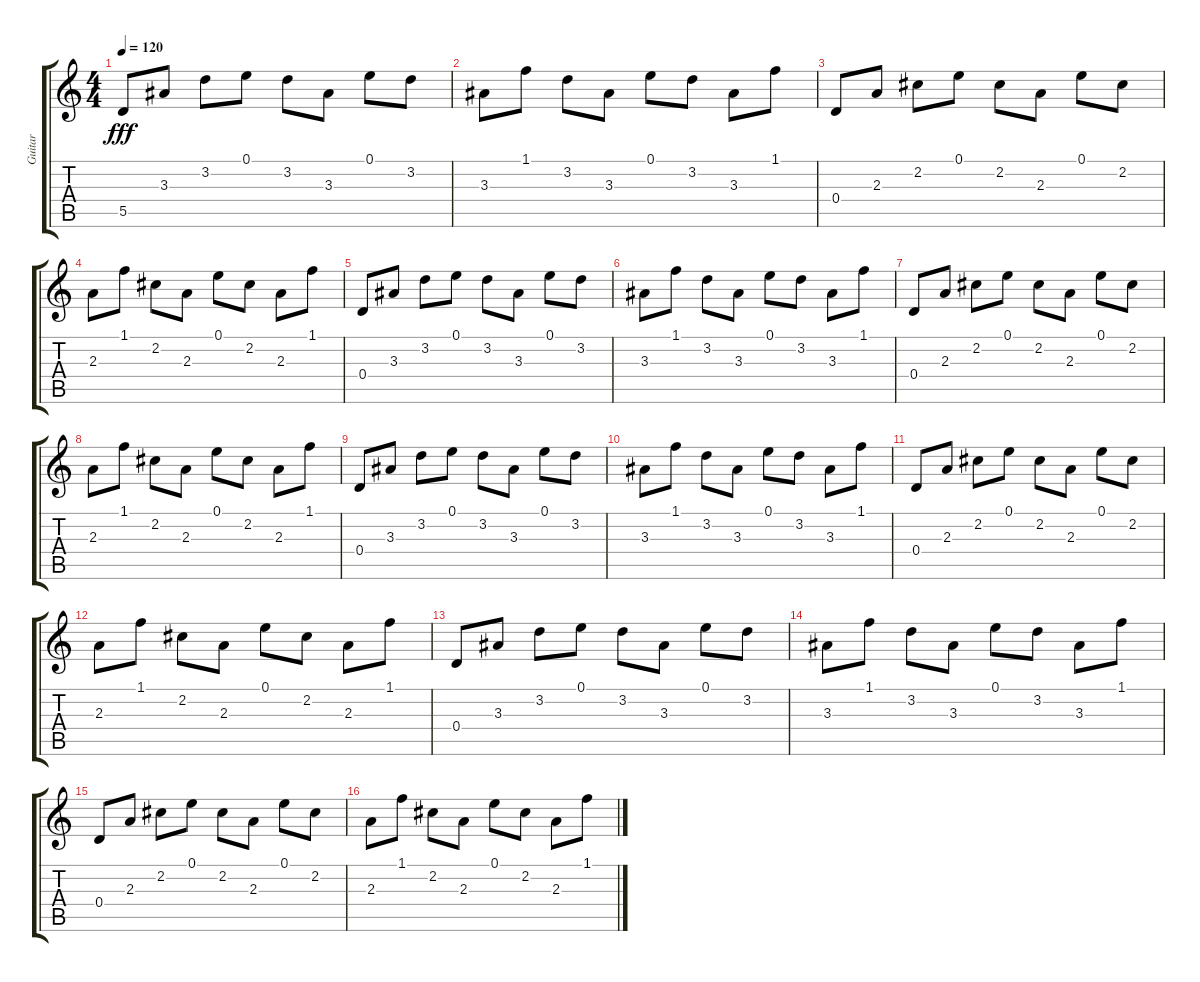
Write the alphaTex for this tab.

\track ("Guitar" "Guitar") {instrument acousticguitarnylon}
\staff {score tabs}
\tuning (E4 B3 G3 D3 A2 E2) {hide}
\ts (4 4)
\tempo 120
\clef g2
\ks c
5.5.8{dy fff instrument acousticguitarnylon} 3.3.8 3.2.8 0.1.8 3.2.8 3.3.8 0.1.8 3.2.8 |
3.3.8 1.1.8 3.2.8 3.3.8 0.1.8 3.2.8 3.3.8 1.1.8 |
0.4.8 2.3.8 2.2.8 0.1.8 2.2.8 2.3.8 0.1.8 2.2.8 |
2.3.8 1.1.8 2.2.8 2.3.8 0.1.8 2.2.8 2.3.8 1.1.8 |
0.4.8 3.3.8 3.2.8 0.1.8 3.2.8 3.3.8 0.1.8 3.2.8 |
3.3.8 1.1.8 3.2.8 3.3.8 0.1.8 3.2.8 3.3.8 1.1.8 |
0.4.8 2.3.8 2.2.8 0.1.8 2.2.8 2.3.8 0.1.8 2.2.8 |
2.3.8 1.1.8 2.2.8 2.3.8 0.1.8 2.2.8 2.3.8 1.1.8 |
0.4.8 3.3.8 3.2.8 0.1.8 3.2.8 3.3.8 0.1.8 3.2.8 |
3.3.8 1.1.8 3.2.8 3.3.8 0.1.8 3.2.8 3.3.8 1.1.8 |
0.4.8 2.3.8 2.2.8 0.1.8 2.2.8 2.3.8 0.1.8 2.2.8 |
2.3.8 1.1.8 2.2.8 2.3.8 0.1.8 2.2.8 2.3.8 1.1.8 |
0.4.8 3.3.8 3.2.8 0.1.8 3.2.8 3.3.8 0.1.8 3.2.8 |
3.3.8 1.1.8 3.2.8 3.3.8 0.1.8 3.2.8 3.3.8 1.1.8 |
0.4.8 2.3.8 2.2.8 0.1.8 2.2.8 2.3.8 0.1.8 2.2.8 |
2.3.8 1.1.8 2.2.8 2.3.8 0.1.8 2.2.8 2.3.8 1.1.8
